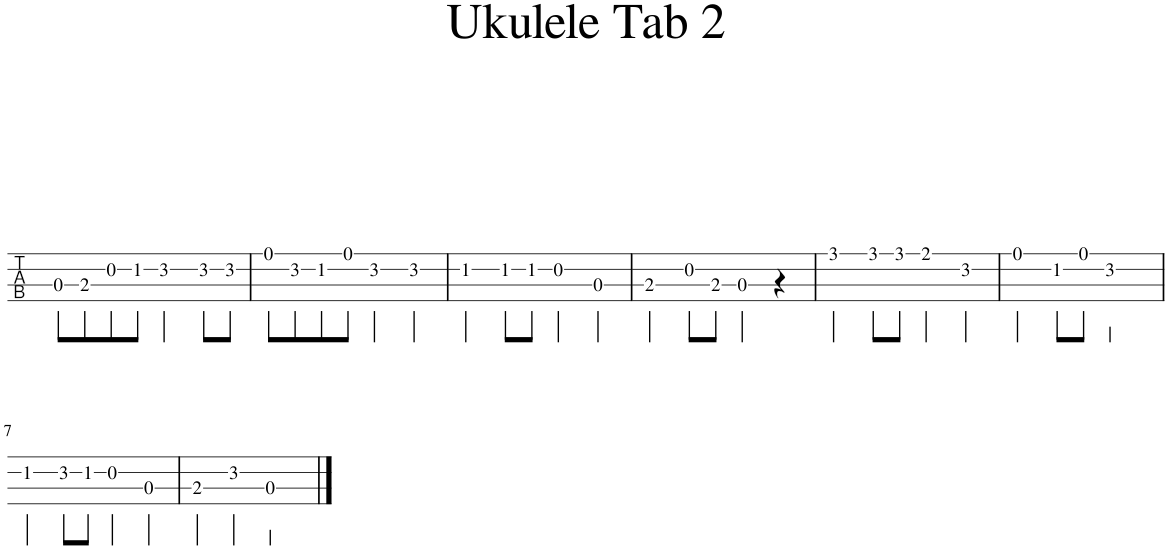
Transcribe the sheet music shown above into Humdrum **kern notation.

**kern
*part1
*staff1
*I"Ukulele
*I'Uk.
*stria4
*
*k[]
*M4/4
=1
8c\L
8d\
8e\
8f\J
4g\
8g\L
8g\J
=2
8a\L
8g\
8f\
8a\J
4g\
4g\
=3
4f\
8f\L
8f\J
4e\
4c\
=4
4d\
8e\L
8d\J
4c\
4r
=5
4cc\
8cc\L
8cc\J
4b\
4g\
=6
4a\
8f\L
8a\J
2g\
!!LO:LB:g=z
=7
4f\
8g\L
8f\J
4e\
4c\
=8
4d\
4g\
2c\
==
*-
